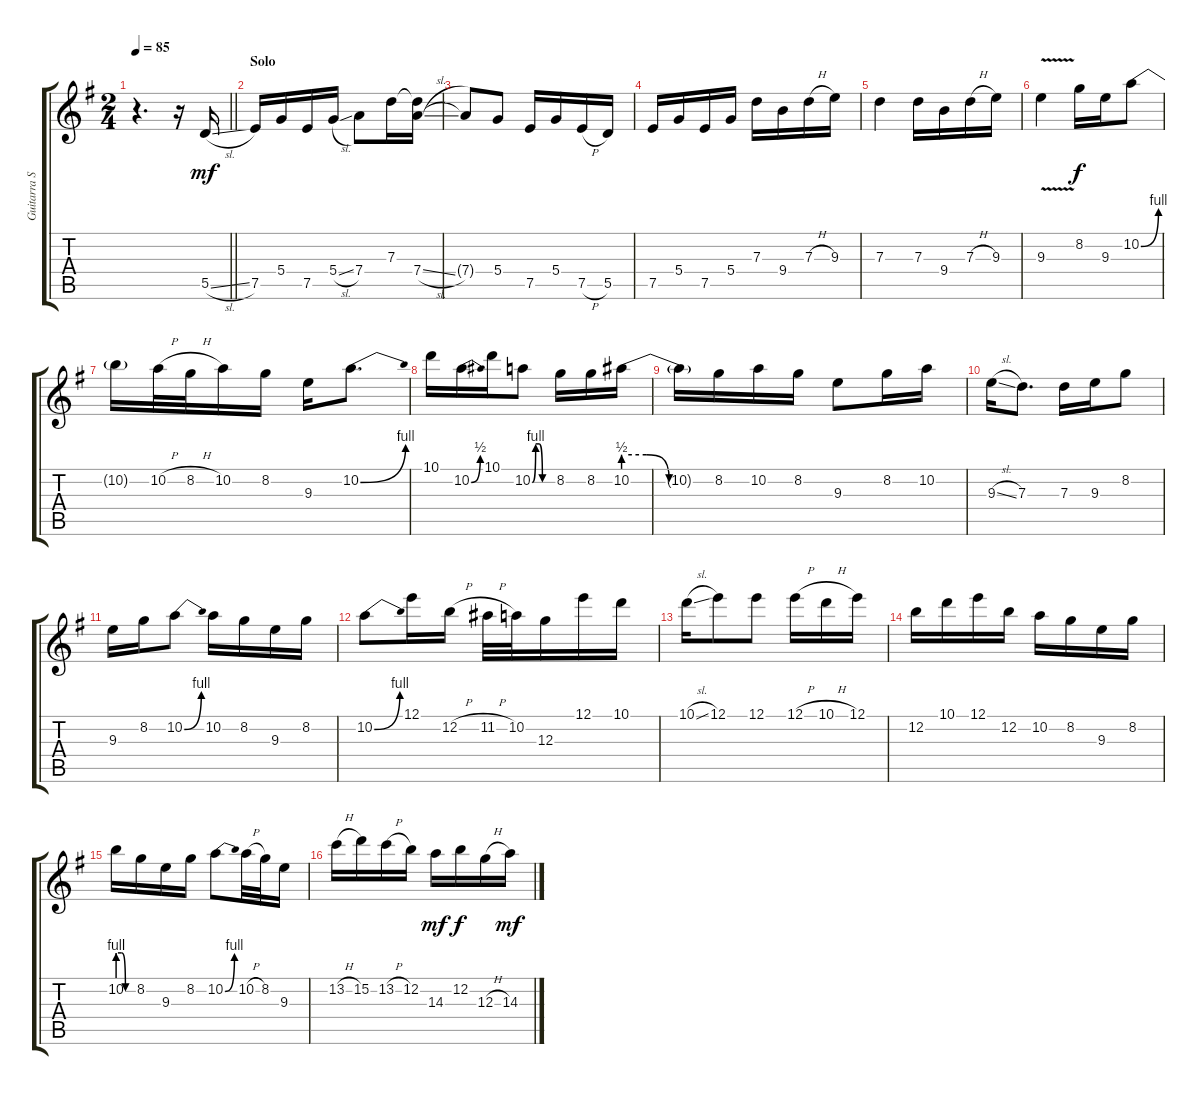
\track ("Guitarra Solo" "Guitarra S") {instrument electricguitarclean}
\staff {score tabs}
\tuning (E4 B3 G3 D3 A2 E2) {hide}
\ts (2 4)
\tempo 85
\clef g2
\barLineRight lightlight
\ks g
r.4{d dy mf} r.16 5.5{sl}.16 |
\section ("" "Solo")
7.5.16 5.4.16 7.5.16 5.4{sl}.16 7.4.8 7.3.16 (7.3{t} 7.4{sl}).16 |
7.4{t}.8 5.4.8 7.5.16 5.4.16 7.5{h}.16 5.5.16 |
7.5.16 5.4.16 7.5.16 5.4.16 7.3.16 9.4.16 7.3{h}.16 9.3.16 |
7.3.4 7.3.16 9.4.16 7.3{h}.16 9.3.16 |
9.3{v}.4 8.2.16{dy f} 9.3.16 10.2{be (bend 0 0 60 4)}.8 |
10.2{t}.16 10.2{h}.32 8.2{h}.32 10.2.16 8.2.16 9.3.16 10.2{be (bend 0 0 60 4)}.8{d} |
10.1.16 10.2{be (bend 0 0 60 2)}.16 10.1.16 10.2{be (custom 0 0 10 4 20 4 30 0 60 0)}.8 8.2.16 8.2.16 10.2{be (custom 0 2 15 2 30 0 60 0)}.16 |
10.2{t}.16 8.2.16 10.2.16 8.2.16 9.3.8 8.2.16 10.2.16 |
9.3{sl}.16 7.3.8{d} 7.3.16 9.3.16 8.2.8 |
9.3.16 8.2.16 10.2{be (bend 0 0 60 4)}.8 10.2.16 8.2.16 9.3.16 8.2.16 |
10.2{be (bend 0 0 60 4)}.8 12.1.16 12.2{h}.16 11.2{h}.32 10.2.32 12.3.16 12.1.16 10.1.16 |
10.1{sl}.16 12.1.8 12.1.8 12.1{h}.16 10.1{h}.16 12.1.16 |
12.2.16 10.1.16 12.1.16 12.2.16 10.2.16 8.2.16 9.3.16 8.2.16 |
10.2{be (custom 0 4 15 4 30 0 60 0)}.16 8.2.16 9.3.16 8.2.16 10.2{be (bend 0 0 60 4)}.8 10.2{h}.32 8.2.32 9.3.16 |
13.2{h}.16 15.2.16 13.2{h}.16 12.2.16 14.3.16{dy mf} 12.2.16{dy f} 12.3{h}.16 14.3.16{dy mf}
